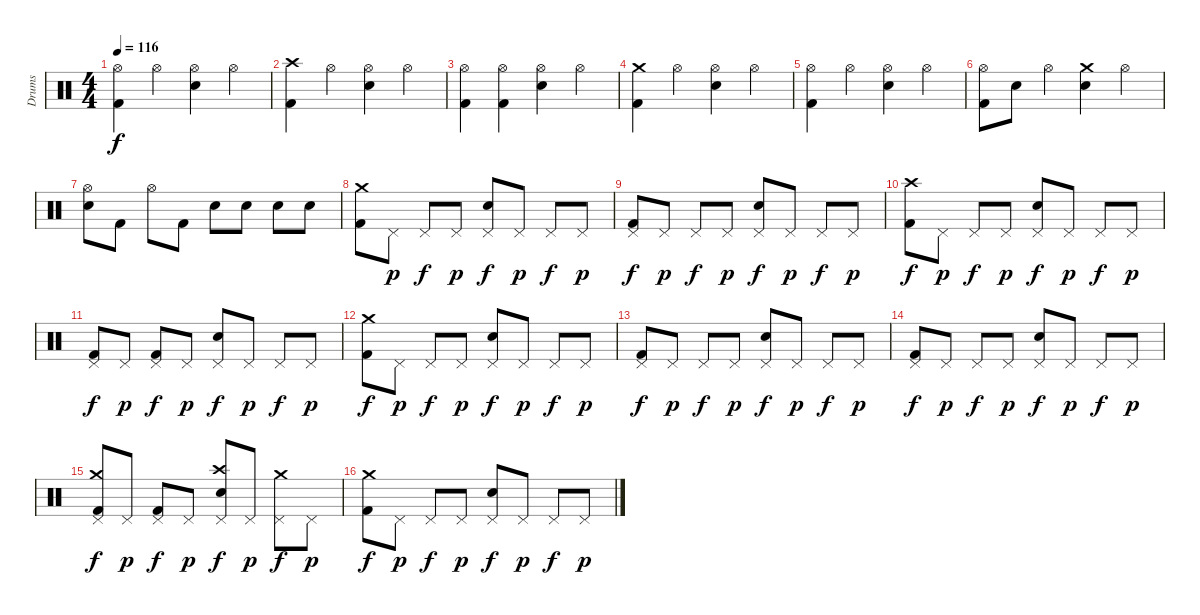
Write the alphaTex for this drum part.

\track ("Drums" "Drums") {instrument percussion}
\staff {score}
\articulation defaults
\ts (4 4)
\tempo 116
\clef neutral
\ks c
("Kick (hit) 2" "Hi-Hat (open)").4{dy f} "Hi-Hat (open)".4 ("Hi-Hat (open)" "Snare (hit) 2").4 "Hi-Hat (open)".4 |
("Kick (hit) 2" "Crash high (hit)").4 "Hi-Hat (open)".4 ("Hi-Hat (open)" "Snare (hit) 2").4 "Hi-Hat (open)".4 |
("Kick (hit) 2" "Hi-Hat (open)").4 ("Kick (hit) 2" "Hi-Hat (open)").4 ("Hi-Hat (open)" "Snare (hit) 2").4 "Hi-Hat (open)".4 |
("Kick (hit) 2" "Crash medium (hit)").4 "Hi-Hat (open)".4 ("Hi-Hat (open)" "Snare (hit) 2").4 "Hi-Hat (open)".4 |
("Kick (hit) 2" "Hi-Hat (open)").4 "Hi-Hat (open)".4 ("Hi-Hat (open)" "Snare (hit) 2").4 "Hi-Hat (open)".4 |
("Kick (hit) 2" "Hi-Hat (open)").8 "Snare (hit) 2".8 "Hi-Hat (open)".4 ("Crash medium (hit)" "Snare (hit) 2").4 "Hi-Hat (open)".4 |
("Hi-Hat (open)" "Snare (hit) 2").8 "Kick (hit) 2".8 "Hi-Hat (open)".8 "Kick (hit) 2".8 "Snare (hit) 2".8 "Snare (hit) 2".8 "Snare (hit) 2".8 "Snare (hit) 2".8 |
("Kick (hit) 2" "Crash medium (hit)").8 "Pedal Hi-Hat (hit)".8{dy p} "Pedal Hi-Hat (hit)".8{dy f} "Pedal Hi-Hat (hit)".8{dy p} ("Pedal Hi-Hat (hit)" "Snare (hit) 2").8{dy f} "Pedal Hi-Hat (hit)".8{dy p} "Pedal Hi-Hat (hit)".8{dy f} "Pedal Hi-Hat (hit)".8{dy p} |
("Kick (hit) 2" "Pedal Hi-Hat (hit)").8{dy f} "Pedal Hi-Hat (hit)".8{dy p} "Pedal Hi-Hat (hit)".8{dy f} "Pedal Hi-Hat (hit)".8{dy p} ("Pedal Hi-Hat (hit)" "Snare (hit) 2").8{dy f} "Pedal Hi-Hat (hit)".8{dy p} "Pedal Hi-Hat (hit)".8{dy f} "Pedal Hi-Hat (hit)".8{dy p} |
("Kick (hit) 2" "Crash high (hit)").8{dy f} "Pedal Hi-Hat (hit)".8{dy p} "Pedal Hi-Hat (hit)".8{dy f} "Pedal Hi-Hat (hit)".8{dy p} ("Pedal Hi-Hat (hit)" "Snare (hit) 2").8{dy f} "Pedal Hi-Hat (hit)".8{dy p} "Pedal Hi-Hat (hit)".8{dy f} "Pedal Hi-Hat (hit)".8{dy p} |
("Kick (hit) 2" "Pedal Hi-Hat (hit)").8{dy f} "Pedal Hi-Hat (hit)".8{dy p} ("Kick (hit) 2" "Pedal Hi-Hat (hit)").8{dy f} "Pedal Hi-Hat (hit)".8{dy p} ("Pedal Hi-Hat (hit)" "Snare (hit) 2").8{dy f} "Pedal Hi-Hat (hit)".8{dy p} "Pedal Hi-Hat (hit)".8{dy f} "Pedal Hi-Hat (hit)".8{dy p} |
("Kick (hit) 2" "Crash medium (hit)").8{dy f} "Pedal Hi-Hat (hit)".8{dy p} "Pedal Hi-Hat (hit)".8{dy f} "Pedal Hi-Hat (hit)".8{dy p} ("Pedal Hi-Hat (hit)" "Snare (hit) 2").8{dy f} "Pedal Hi-Hat (hit)".8{dy p} "Pedal Hi-Hat (hit)".8{dy f} "Pedal Hi-Hat (hit)".8{dy p} |
("Kick (hit) 2" "Pedal Hi-Hat (hit)").8{dy f} "Pedal Hi-Hat (hit)".8{dy p} "Pedal Hi-Hat (hit)".8{dy f} "Pedal Hi-Hat (hit)".8{dy p} ("Pedal Hi-Hat (hit)" "Snare (hit) 2").8{dy f} "Pedal Hi-Hat (hit)".8{dy p} "Pedal Hi-Hat (hit)".8{dy f} "Pedal Hi-Hat (hit)".8{dy p} |
("Kick (hit) 2" "Pedal Hi-Hat (hit)").8{dy f} "Pedal Hi-Hat (hit)".8{dy p} "Pedal Hi-Hat (hit)".8{dy f} "Pedal Hi-Hat (hit)".8{dy p} ("Pedal Hi-Hat (hit)" "Snare (hit) 2").8{dy f} "Pedal Hi-Hat (hit)".8{dy p} "Pedal Hi-Hat (hit)".8{dy f} "Pedal Hi-Hat (hit)".8{dy p} |
("Kick (hit) 2" "Crash medium (hit)" "Pedal Hi-Hat (hit)").8{dy f} "Pedal Hi-Hat (hit)".8{dy p} ("Kick (hit) 2" "Pedal Hi-Hat (hit)").8{dy f} "Pedal Hi-Hat (hit)".8{dy p} ("Crash high (hit)" "Pedal Hi-Hat (hit)" "Snare (hit) 2").8{dy f} "Pedal Hi-Hat (hit)".8{dy p} ("Crash medium (hit)" "Pedal Hi-Hat (hit)").8{dy f} "Pedal Hi-Hat (hit)".8{dy p} |
("Kick (hit) 2" "Crash medium (hit)").8{dy f} "Pedal Hi-Hat (hit)".8{dy p} "Pedal Hi-Hat (hit)".8{dy f} "Pedal Hi-Hat (hit)".8{dy p} ("Pedal Hi-Hat (hit)" "Snare (hit) 2").8{dy f} "Pedal Hi-Hat (hit)".8{dy p} "Pedal Hi-Hat (hit)".8{dy f} "Pedal Hi-Hat (hit)".8{dy p}
